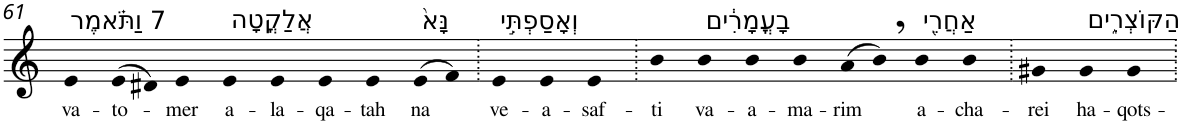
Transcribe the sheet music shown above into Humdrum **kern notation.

**kern	**text
*part1	*part1
*staff1	*staff1
*I"Piano	*
*I'Pno	*
!!LO:PB:g=z
*clefG2	*
*k[]	*
=61	=61
!LO:TX:a:t=7 וַתֹּ֗אמֶר	!
!	!LO:LY:b
4e	va-
!	!LO:LY:b
(>8e	-to-
8d#X)	.
!	!LO:LY:b
4e	-mer
!LO:TX:a:t=אֲלַקֳטָה	!
!	!LO:LY:b
4e	a-
!	!LO:LY:b
4e	-la-
!	!LO:LY:b
4e	-qa-
!	!LO:LY:b
4e	-tah
!LO:TX:a:t=נָּא֙	!
!	!LO:LY:b
(>8e	na
8f)	.
=62.	=62.
!LO:TX:a:t=וְאָסַפְתִּ֣י	!
!	!LO:LY:b
4e	ve-
!	!LO:LY:b
4e	-a-
!	!LO:LY:b
4e	-saf-
=63.	=63.
!	!LO:LY:b
4b	-ti
!LO:TX:a:t=בָעֳמָרִ֔ים	!
!	!LO:LY:b
4b	va-
!	!LO:LY:b
4b	-a-
!	!LO:LY:b
4b	-ma-
!	!LO:LY:b
(>8a	-rim
8b,)	.
!LO:TX:a:t=אַחֲרֵ֖י	!
!	!LO:LY:b
4b	a-
!	!LO:LY:b
4b	-cha-
=64.	=64.
!	!LO:LY:b
4g#X	-rei
!LO:TX:a:t=הַקּוֹצְרִ֑ים	!
!	!LO:LY:b
4g#	ha-
!	!LO:LY:b
4g#	-qots-
=.	=.
*-	*-
